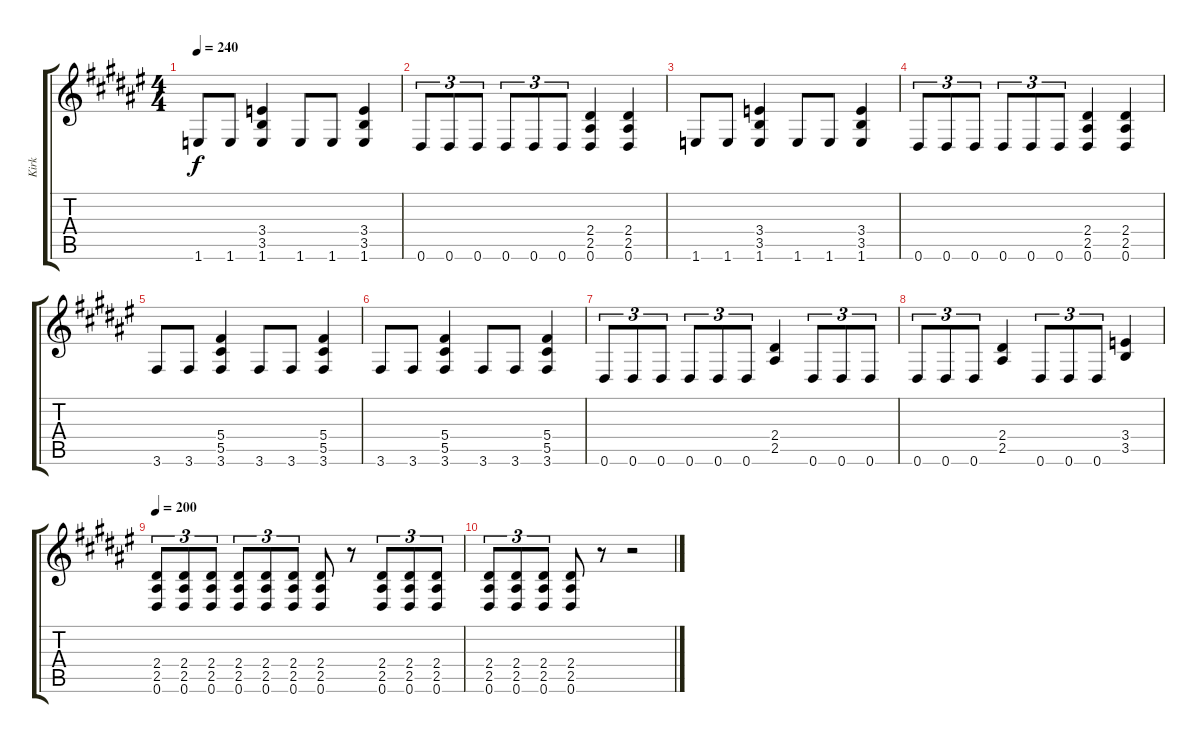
\track ("Kirk" "Kirk") {instrument overdrivenguitar}
\staff {score tabs}
\tuning (Eb4 Bb3 Gb3 Db3 Ab2 Eb2) {hide}
\ts (4 4)
\tempo 240
\clef g2
\ks f#
1.6.8{dy f} 1.6.8 (3.4 3.5 1.6).4 1.6.8 1.6.8 (3.4 3.5 1.6).4 |
0.6.8{tu (3 2)} 0.6.8{tu (3 2)} 0.6.8{tu (3 2)} 0.6.8{tu (3 2)} 0.6.8{tu (3 2)} 0.6.8{tu (3 2)} (2.4 2.5 0.6).4 (2.4 2.5 0.6).4 |
1.6.8 1.6.8 (3.4 3.5 1.6).4 1.6.8 1.6.8 (3.4 3.5 1.6).4 |
0.6.8{tu (3 2)} 0.6.8{tu (3 2)} 0.6.8{tu (3 2)} 0.6.8{tu (3 2)} 0.6.8{tu (3 2)} 0.6.8{tu (3 2)} (2.4 2.5 0.6).4 (2.4 2.5 0.6).4 |
3.6.8 3.6.8 (5.4 5.5 3.6).4 3.6.8 3.6.8 (5.4 5.5 3.6).4 |
3.6.8 3.6.8 (5.4 5.5 3.6).4 3.6.8 3.6.8 (5.4 5.5 3.6).4 |
0.6.8{tu (3 2)} 0.6.8{tu (3 2)} 0.6.8{tu (3 2)} 0.6.8{tu (3 2)} 0.6.8{tu (3 2)} 0.6.8{tu (3 2)} (2.4 2.5).4 0.6.8{tu (3 2)} 0.6.8{tu (3 2)} 0.6.8{tu (3 2)} |
0.6.8{tu (3 2)} 0.6.8{tu (3 2)} 0.6.8{tu (3 2)} (2.4 2.5).4 0.6.8{tu (3 2)} 0.6.8{tu (3 2)} 0.6.8{tu (3 2)} (3.4 3.5).4 |
\tempo 200
(2.4 2.5 0.6).8{tu (3 2) instrument distortionguitar} (2.4 2.5 0.6).8{tu (3 2)} (2.4 2.5 0.6).8{tu (3 2)} (2.4 2.5 0.6).8{tu (3 2)} (2.4 2.5 0.6).8{tu (3 2)} (2.4 2.5 0.6).8{tu (3 2)} (2.4 2.5 0.6).8 r.8 (2.4 2.5 0.6).8{tu (3 2)} (2.4 2.5 0.6).8{tu (3 2)} (2.4 2.5 0.6).8{tu (3 2)} |
(2.4 2.5 0.6).8{tu (3 2)} (2.4 2.5 0.6).8{tu (3 2)} (2.4 2.5 0.6).8{tu (3 2)} (2.4 2.5 0.6).8 r.8 r.2
